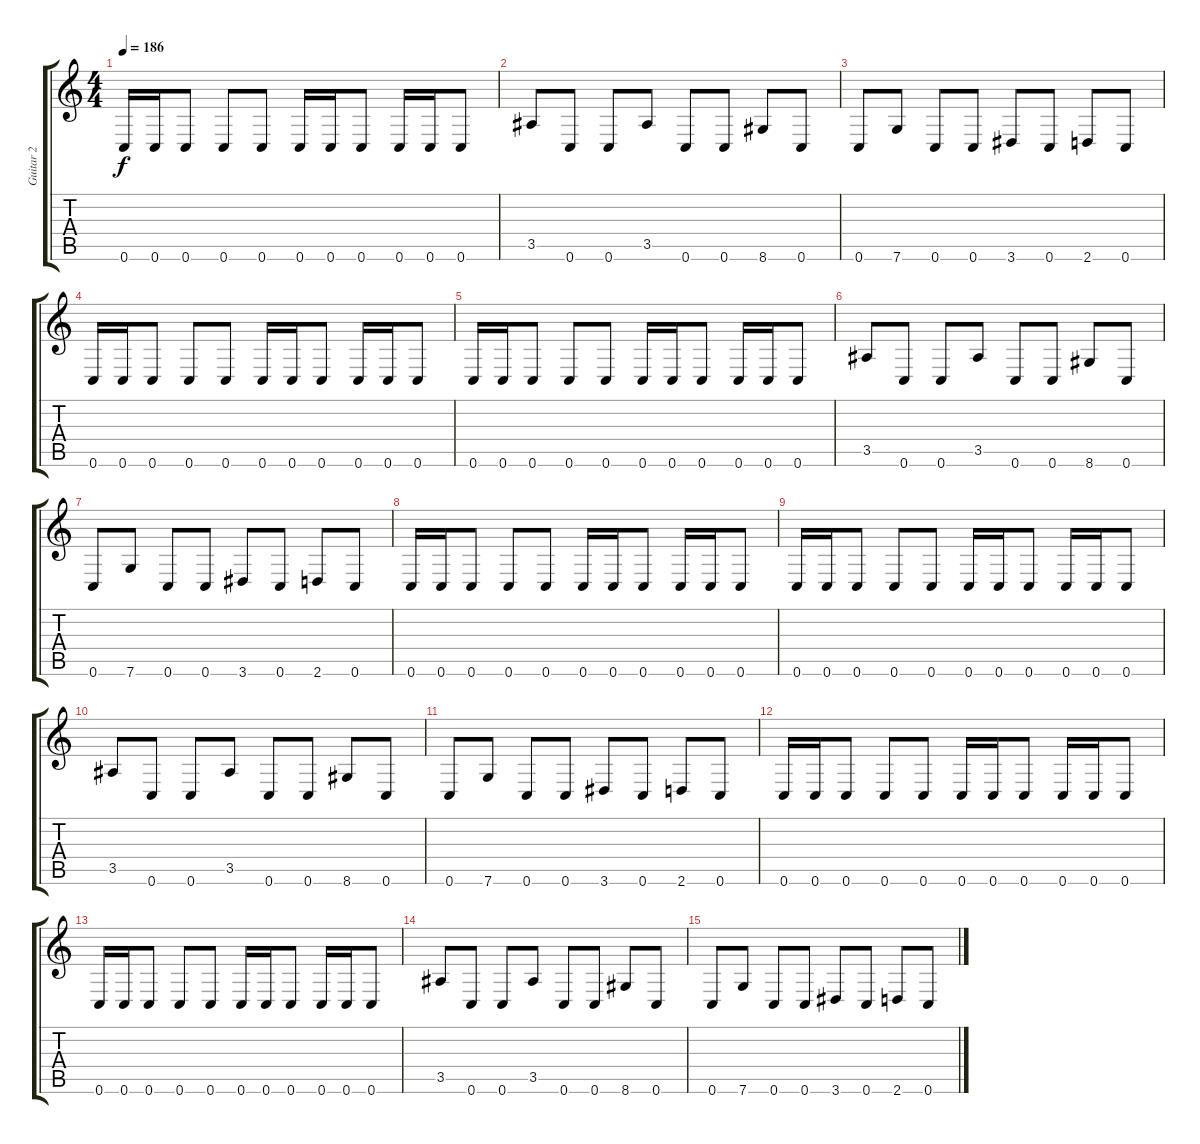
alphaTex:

\track ("Guitar 2" "Guitar 2") {instrument distortionguitar}
\staff {score tabs}
\tuning (D4 A3 F3 C3 G2 C2) {hide}
\ts (4 4)
\tempo 186
\clef g2
\ks c
0.6.16{dy f} 0.6.16 0.6.8 0.6.8 0.6.8 0.6.16 0.6.16 0.6.8 0.6.16 0.6.16 0.6.8 |
3.5.8 0.6.8 0.6.8 3.5.8 0.6.8 0.6.8 8.6.8 0.6.8 |
0.6.8 7.6.8 0.6.8 0.6.8 3.6.8 0.6.8 2.6.8 0.6.8 |
0.6.16 0.6.16 0.6.8 0.6.8 0.6.8 0.6.16 0.6.16 0.6.8 0.6.16 0.6.16 0.6.8 |
0.6.16 0.6.16 0.6.8 0.6.8 0.6.8 0.6.16 0.6.16 0.6.8 0.6.16 0.6.16 0.6.8 |
3.5.8 0.6.8 0.6.8 3.5.8 0.6.8 0.6.8 8.6.8 0.6.8 |
0.6.8 7.6.8 0.6.8 0.6.8 3.6.8 0.6.8 2.6.8 0.6.8 |
0.6.16 0.6.16 0.6.8 0.6.8 0.6.8 0.6.16 0.6.16 0.6.8 0.6.16 0.6.16 0.6.8 |
0.6.16 0.6.16 0.6.8 0.6.8 0.6.8 0.6.16 0.6.16 0.6.8 0.6.16 0.6.16 0.6.8 |
3.5.8 0.6.8 0.6.8 3.5.8 0.6.8 0.6.8 8.6.8 0.6.8 |
0.6.8 7.6.8 0.6.8 0.6.8 3.6.8 0.6.8 2.6.8 0.6.8 |
0.6.16 0.6.16 0.6.8 0.6.8 0.6.8 0.6.16 0.6.16 0.6.8 0.6.16 0.6.16 0.6.8 |
0.6.16 0.6.16 0.6.8 0.6.8 0.6.8 0.6.16 0.6.16 0.6.8 0.6.16 0.6.16 0.6.8 |
3.5.8 0.6.8 0.6.8 3.5.8 0.6.8 0.6.8 8.6.8 0.6.8 |
0.6.8 7.6.8 0.6.8 0.6.8 3.6.8 0.6.8 2.6.8 0.6.8
